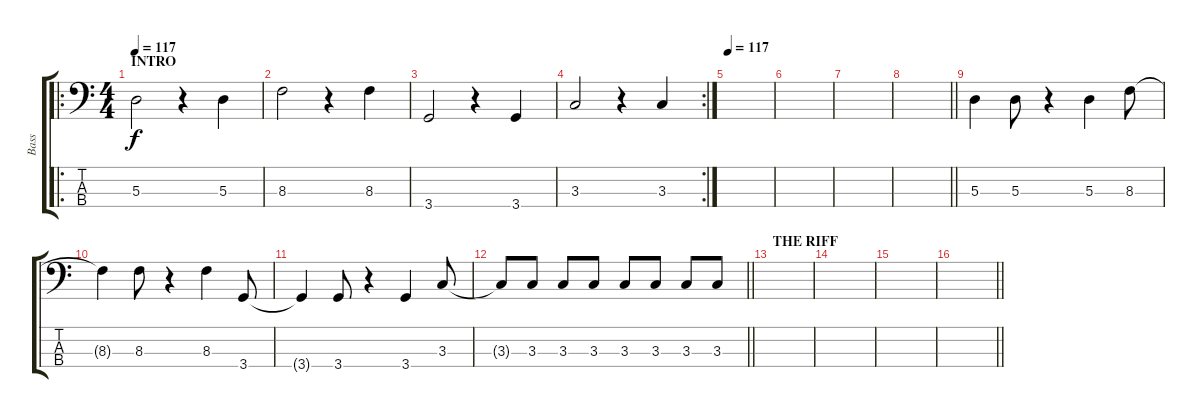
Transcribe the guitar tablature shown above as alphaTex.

\track ("Bass" "Bass") {instrument electricbassfinger}
\staff {score tabs}
\tuning (G2 D2 A1 E1) {hide}
\ro
\ts (4 4)
\section ("" "INTRO")
\tempo 117
\tempo 102
\tempo 117
\clef f4
\ks c
5.3.2{dy f instrument electricbassfinger} r.4 5.3.4 |
8.3.2 r.4 8.3.4 |
3.4.2 r.4 3.4.4 |
\rc 2
3.3.2 r.4 3.3.4 |
\tempo 117
|
|
|
\barLineRight lightlight
|
5.3.4 5.3.8 r.4 5.3.4 8.3.8 |
8.3{t}.4 8.3.8 r.4 8.3.4 3.4.8 |
3.4{t}.4 3.4.8 r.4 3.4.4 3.3.8 |
\barLineRight lightlight
3.3{t}.8{volume 0} 3.3.8{volume 16} 3.3.8 3.3.8 3.3.8 3.3.8 3.3.8 3.3.8 |
\section ("" "THE RIFF")
|
|
|
\barLineRight lightlight
